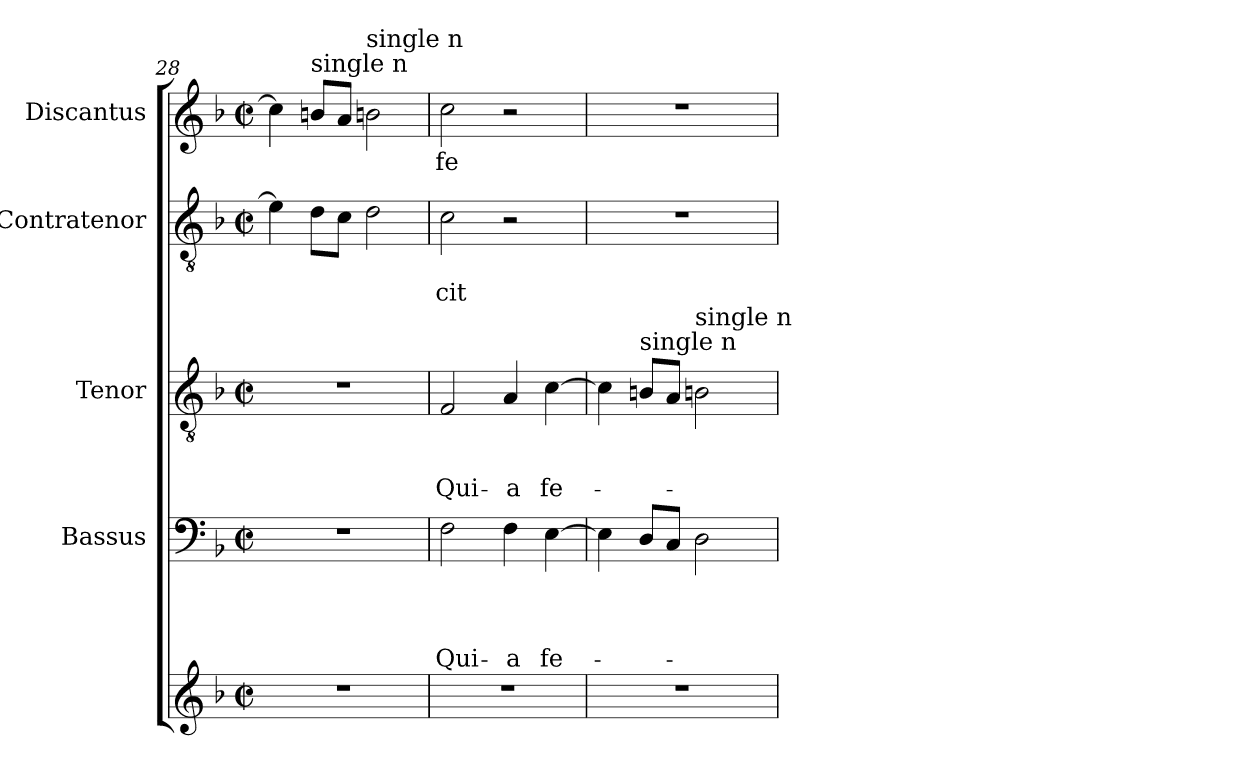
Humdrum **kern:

**kern	**kern	**text	**text	**text	**text	**kern	**text	**text	**text	**kern	**text	**text	**kern	**text
*part5	*part4	*part4	*part4	*part4	*part4	*part3	*part3	*part3	*part3	*part2	*part2	*part2	*part1	*part1
*staff5	*staff4	*staff4	*staff4	*staff4	*staff4	*staff3	*staff3	*staff3	*staff3	*staff2	*staff2	*staff2	*staff1	*staff1
*	*I"Bassus	*	*	*	*	*I"Tenor	*	*	*	*I"Contratenor	*	*	*I"Discantus	*
*clefG2	*clefF4	*	*	*	*	*clefGv2	*	*	*	*clefGv2	*	*	*clefG2	*
*k[b-]	*k[b-]	*	*	*	*	*k[b-]	*	*	*	*k[b-]	*	*	*k[b-]	*
*F:	*F:	*	*	*	*	*F:	*	*	*	*F:	*	*	*F:	*
*M2/2	*M2/2	*	*	*	*	*M2/2	*	*	*	*M2/2	*	*	*M2/2	*
*met(c|)	*met(c|)	*	*	*	*	*met(c|)	*	*	*	*met(c|)	*	*	*met(c|)	*
=28	=28	=28	=28	=28	=28	=28	=28	=28	=28	=28	=28	=28	=28	=28
1r	1r	.	.	.	.	1r	.	.	.	4e\]	.	.	4cc\]	.
!	!	!	!	!	!	!	!	!	!	!	!	!	!LO:TX:a:t=single n	!
.	.	.	.	.	.	.	.	.	.	8d\L	.	.	8bn/L	.
.	.	.	.	.	.	.	.	.	.	8c\J	.	.	8a/J	.
!	!	!	!	!	!	!	!	!	!	!	!	!	!LO:TX:a:t=single n	!
.	.	.	.	.	.	.	.	.	.	2d\	.	.	2bn\	.
=29	=29	=29	=29	=29	=29	=29	=29	=29	=29	=29	=29	=29	=29	=29
!	!	!	!	!	!LO:LY:b	!	!	!	!LO:LY:b:rj	!	!	!LO:LY:b	!	!LO:LY:b
1r	2F\	.	.	.	Qui-	2F/	.	.	Qui-	2c\	.	-cit	2cc\	fe-
!	!	!	!	!	!LO:LY:b	!	!	!	!LO:LY:b:rj	!	!	!	!	!
.	4F\	.	.	.	-a	4A/	.	.	-a	2r	.	.	2r	.
!	!	!	!	!	!LO:LY:b	!	!	!	!LO:LY:b:rj	!	!	!	!	!
.	[>4E\	.	.	.	fe-	[>4c\	.	.	fe-	.	.	.	.	.
=30	=30	=30	=30	=30	=30	=30	=30	=30	=30	=30	=30	=30	=30	=30
1r	4E\]	.	.	.	.	4c\]	.	.	.	1r	.	.	1r	.
!	!	!	!	!	!	!LO:TX:a:t=single n	!	!	!	!	!	!	!	!
.	8D/L	.	.	.	.	8Bn/L	.	.	.	.	.	.	.	.
.	8C/J	.	.	.	.	8A/J	.	.	.	.	.	.	.	.
!	!	!	!	!	!	!LO:TX:a:t=single n	!	!	!	!	!	!	!	!
.	2D\	.	.	.	.	2Bn\	.	.	.	.	.	.	.	.
=	=	=	=	=	=	=	=	=	=	=	=	=	=	=
*-	*-	*-	*-	*-	*-	*-	*-	*-	*-	*-	*-	*-	*-	*-
